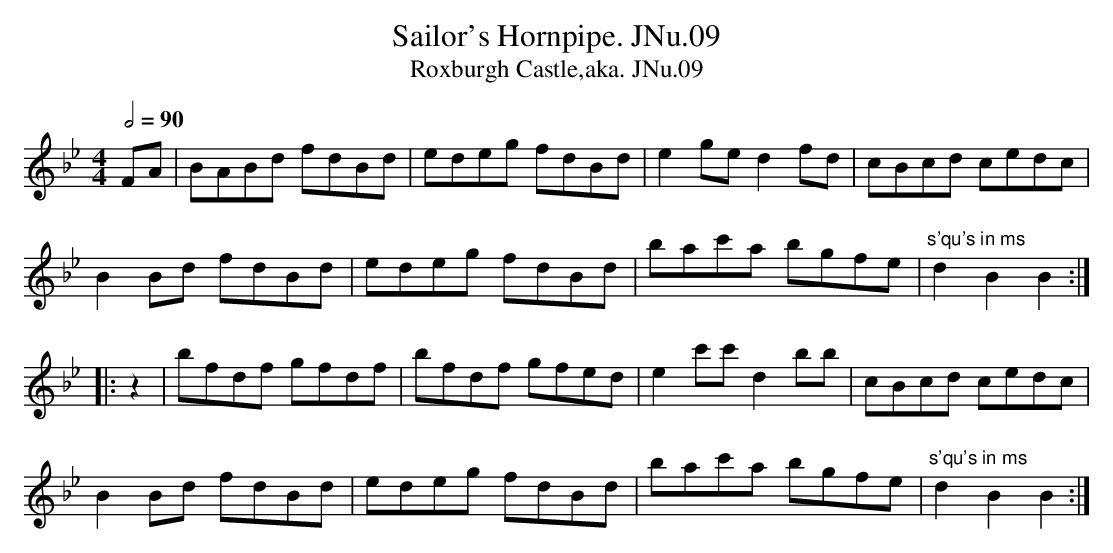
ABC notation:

X:1
T:Sailor's Hornpipe. JNu.09
T:Roxburgh Castle,aka. JNu.09
M:4/4
L:1/8
Q:1/2=90
K:Bb
FA|BABd fdBd|edeg fdBd|e2ge d2fd|cBcd cedc|
B2Bd fdBd|edeg fdBd|bac'a bgfe|"s'qu's in ms"d2B2B2:|
|:z2|bfdf gfdf|bfdf gfed|e2c'c' d2bb|cBcd cedc|
B2Bd fdBd|edeg fdBd|bac'a bgfe|"s'qu's in ms"d2B2B2:|
